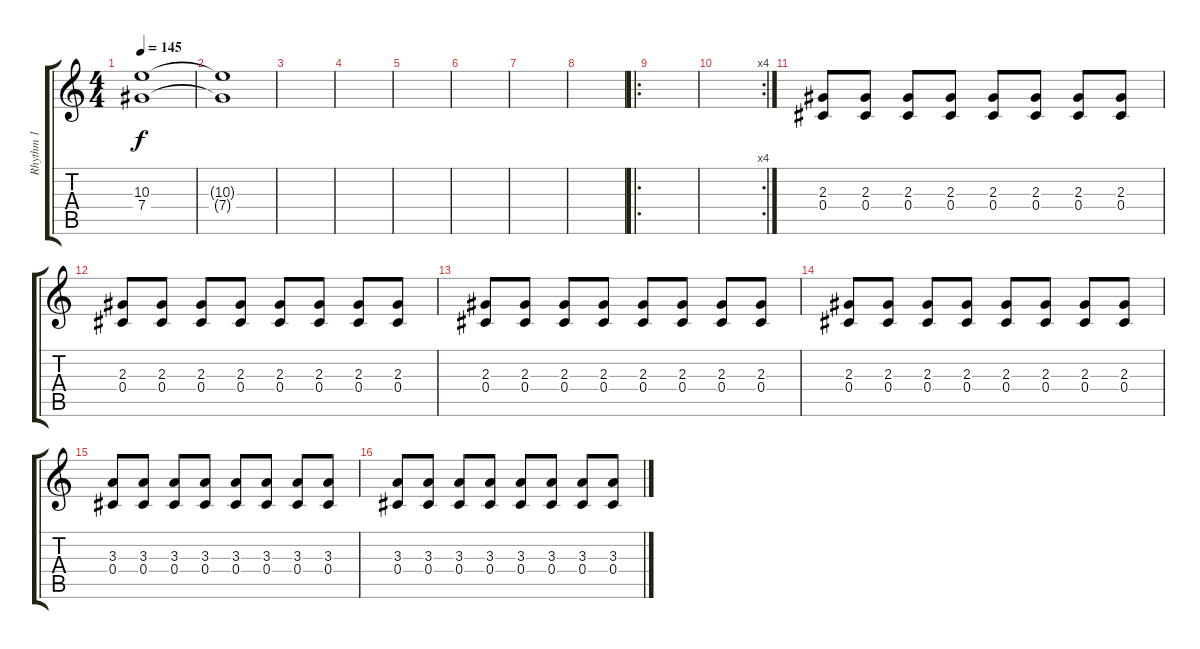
\track ("Rhythm 1" "Rhythm 1") {instrument distortionguitar}
\staff {score tabs}
\tuning (Eb4 Bb3 Gb3 Db3 Ab2 Eb2) {hide}
\ts (4 4)
\tempo 145
\clef g2
\ks c
(10.3 7.4).1{dy f volume 0} |
(10.3{t} 7.4{t}).1 |
|
|
|
|
|
|
\ro
|
\rc 4
|
(2.3 0.4).8{volume 13} (2.3 0.4).8 (2.3 0.4).8 (2.3 0.4).8 (2.3 0.4).8 (2.3 0.4).8 (2.3 0.4).8 (2.3 0.4).8 |
(2.3 0.4).8 (2.3 0.4).8 (2.3 0.4).8 (2.3 0.4).8 (2.3 0.4).8 (2.3 0.4).8 (2.3 0.4).8 (2.3 0.4).8 |
(2.3 0.4).8 (2.3 0.4).8 (2.3 0.4).8 (2.3 0.4).8 (2.3 0.4).8 (2.3 0.4).8 (2.3 0.4).8 (2.3 0.4).8 |
(2.3 0.4).8 (2.3 0.4).8 (2.3 0.4).8 (2.3 0.4).8 (2.3 0.4).8 (2.3 0.4).8 (2.3 0.4).8 (2.3 0.4).8 |
(3.3 0.4).8 (3.3 0.4).8 (3.3 0.4).8 (3.3 0.4).8 (3.3 0.4).8 (3.3 0.4).8 (3.3 0.4).8 (3.3 0.4).8 |
(3.3 0.4).8 (3.3 0.4).8 (3.3 0.4).8 (3.3 0.4).8 (3.3 0.4).8 (3.3 0.4).8 (3.3 0.4).8 (3.3 0.4).8
